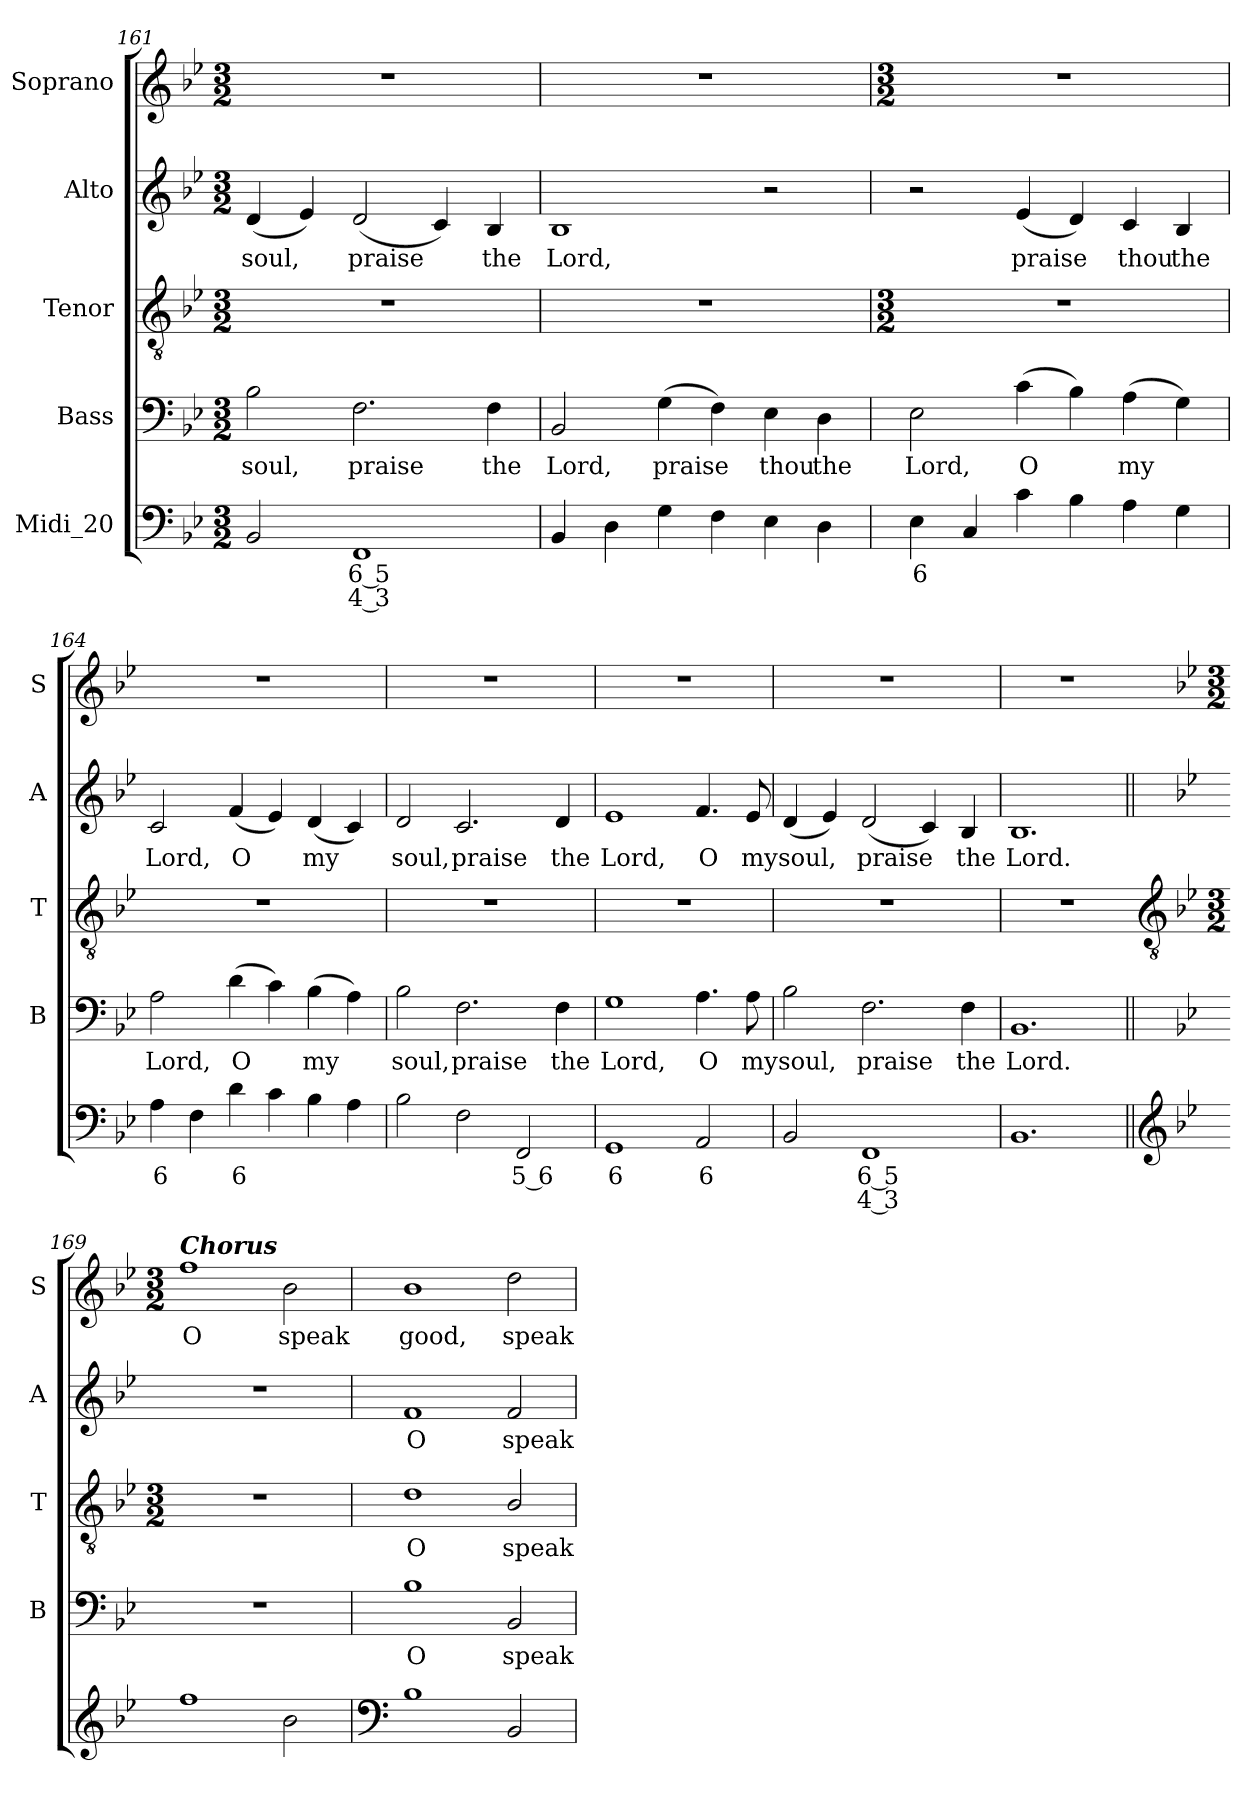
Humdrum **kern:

**kern	**text	**text	**kern	**text	**kern	**text	**kern	**text	**kern	**text
*part5	*part5	*part5	*part4	*part4	*part3	*part3	*part2	*part2	*part1	*part1
*staff5	*staff5	*staff5	*staff4	*staff4	*staff3	*staff3	*staff2	*staff2	*staff1	*staff1
*I"Midi_20	*	*	*I"Bass	*	*I"Tenor	*	*I"Alto	*	*I"Soprano	*
*	*	*	*I'B	*	*I'T	*	*I'A	*	*I'S	*
*clefF4	*	*	*clefF4	*	*clefGv2	*	*clefG2	*	*clefG2	*
*k[b-e-]	*	*	*k[b-e-]	*	*k[b-e-]	*	*k[b-e-]	*	*k[b-e-]	*
*B-:	*	*	*B-:	*	*B-:	*	*B-:	*	*B-:	*
*M3/2	*	*	*M3/2	*	*M3/2	*	*M3/2	*	*M3/2	*
=161	=161	=161	=161	=161	=161	=161	=161	=161	=161	=161
!	!	!	!	!LO:LY:b	!	!	!	!LO:LY:b	!	!
2BB-	.	.	2B-	soul,	1.r	.	(<4d	soul,	1.r	.
.	.	.	.	.	.	.	4e-)	.	.	.
!	!LO:LY:b	!LO:LY:b	!	!LO:LY:b	!	!	!	!LO:LY:b	!	!
1FF	6 5	4 3	2.F	praise	.	.	(<2d	praise	.	.
.	.	.	.	.	.	.	4c)	.	.	.
!	!	!	!	!LO:LY:b	!	!	!	!LO:LY:b	!	!
.	.	.	4F	the	.	.	4B-	the	.	.
=162	=162	=162	=162	=162	=162	=162	=162	=162	=162	=162
!	!	!	!	!LO:LY:b	!	!	!	!LO:LY:b	!	!
4BB-	.	.	2BB-	Lord,	1.r	.	1B-	Lord,	1.r	.
4D	.	.	.	.	.	.	.	.	.	.
!	!	!	!	!LO:LY:b	!	!	!	!	!	!
4G	.	.	(>4G	praise	.	.	.	.	.	.
4F	.	.	4F)	.	.	.	.	.	.	.
!	!	!	!	!LO:LY:b	!	!	!	!	!	!
4E-	.	.	4E-	thou	.	.	2r	.	.	.
!	!	!	!	!LO:LY:b	!	!	!	!	!	!
4D	.	.	4D	the	.	.	.	.	.	.
!!LO:LB:g=z
=163	=163	=163	=163	=163	=163	=163	=163	=163	=163	=163
*	*	*	*	*	*M3/2	*	*	*	*M3/2	*
!	!LO:LY:b	!	!	!LO:LY:b	!	!	!	!	!	!
4E-	6	.	2E-	Lord,	1.r	.	2r	.	1.r	.
4C	.	.	.	.	.	.	.	.	.	.
!	!	!	!	!LO:LY:b	!	!	!	!LO:LY:b	!	!
4c	.	.	(>4c	O	.	.	(<4e-	praise	.	.
4B-	.	.	4B-)	.	.	.	4d)	.	.	.
!	!	!	!	!LO:LY:b	!	!	!	!LO:LY:b	!	!
4A	.	.	(>4A	my	.	.	4c	thou	.	.
!	!	!	!	!	!	!	!	!LO:LY:b	!	!
4G	.	.	4G)	.	.	.	4B-	the	.	.
=164	=164	=164	=164	=164	=164	=164	=164	=164	=164	=164
!	!LO:LY:b	!	!	!LO:LY:b	!	!	!	!LO:LY:b	!	!
4A	6	.	2A	Lord,	1.r	.	2c	Lord,	1.r	.
4F	.	.	.	.	.	.	.	.	.	.
!	!LO:LY:b	!	!	!LO:LY:b	!	!	!	!LO:LY:b	!	!
4d	6	.	(>4d	O	.	.	(<4f	O	.	.
4c	.	.	4c)	.	.	.	4e-)	.	.	.
!	!	!	!	!LO:LY:b	!	!	!	!LO:LY:b	!	!
4B-	.	.	(>4B-	my	.	.	(<4d	my	.	.
4A	.	.	4A)	.	.	.	4c)	.	.	.
=165	=165	=165	=165	=165	=165	=165	=165	=165	=165	=165
!	!	!	!	!LO:LY:b	!	!	!	!LO:LY:b	!	!
2B-	.	.	2B-	soul,	1.r	.	2d	soul,	1.r	.
!	!	!	!	!LO:LY:b	!	!	!	!LO:LY:b	!	!
2F	.	.	2.F	praise	.	.	2.c	praise	.	.
!	!LO:LY:b	!	!	!	!	!	!	!	!	!
2FF	5 6	.	.	.	.	.	.	.	.	.
!	!	!	!	!LO:LY:b	!	!	!	!LO:LY:b	!	!
.	.	.	4F	the	.	.	4d	the	.	.
=166	=166	=166	=166	=166	=166	=166	=166	=166	=166	=166
!	!LO:LY:b	!	!	!LO:LY:b	!	!	!	!LO:LY:b	!	!
1GG	6	.	1G	Lord,	1.r	.	1e-	Lord,	1.r	.
!	!LO:LY:b	!	!	!LO:LY:b	!	!	!	!LO:LY:b	!	!
2AA	6	.	4.A	O	.	.	4.f	O	.	.
!	!	!	!	!LO:LY:b	!	!	!	!LO:LY:b	!	!
.	.	.	8A	my	.	.	8e-	my	.	.
=167	=167	=167	=167	=167	=167	=167	=167	=167	=167	=167
!	!	!	!	!LO:LY:b	!	!	!	!LO:LY:b	!	!
2BB-	.	.	2B-	soul,	1.r	.	(<4d	soul,	1.r	.
.	.	.	.	.	.	.	4e-)	.	.	.
!	!LO:LY:b	!LO:LY:b	!	!LO:LY:b	!	!	!	!LO:LY:b	!	!
1FF	6 5	4 3	2.F	praise	.	.	(<2d	praise	.	.
.	.	.	.	.	.	.	4c)	.	.	.
!	!	!	!	!LO:LY:b	!	!	!	!LO:LY:b	!	!
.	.	.	4F	the	.	.	4B-	the	.	.
=168	=168	=168	=168	=168	=168	=168	=168	=168	=168	=168
!	!	!	!	!LO:LY:b	!	!	!	!LO:LY:b	!	!
1.BB-	.	.	1.BB-	Lord.	1.r	.	1.B-	Lord.	1.r	.
!!LO:LB:g=z
=169||	=169	=169	=169||	=169	=169	=169	=169||	=169	=169	=169
*clefG2	*	*	*	*	*clefGv2	*	*	*	*	*
*	*	*	*	*	*k[b-e-]	*	*	*	*k[b-e-]	*
*	*	*	*	*	*B-:	*	*	*	*B-:	*
*	*	*	*	*	*M3/2	*	*	*	*M3/2	*
!	!	!	!	!	!	!	!	!	!LO:TX:a:Bi:t=Chorus	!
!	!	!	!LO:N:vis=1	!	!LO:N:vis=1	!	!LO:N:vis=1	!	!	!LO:LY:b
1ff	.	.	1.r	.	1.r	.	1.r	.	1ff	O
!	!	!	!	!	!	!	!	!	!	!LO:LY:b
2b-	.	.	.	.	.	.	.	.	2b-	speak
=170	=170	=170	=170	=170	=170	=170	=170	=170	=170	=170
*clefF4	*	*	*	*	*	*	*	*	*	*
!	!	!	!	!LO:LY:b	!	!LO:LY:b	!	!LO:LY:b	!	!LO:LY:b
1B-	.	.	1B-	O	1d	O	1f	O	1b-	good,
!	!	!	!	!LO:LY:b	!	!LO:LY:b	!	!LO:LY:b	!	!LO:LY:b
2BB-	.	.	2BB-	speak	2B-/	speak	2f	speak	2dd	speak
=	=	=	=	=	=	=	=	=	=	=
*-	*-	*-	*-	*-	*-	*-	*-	*-	*-	*-
